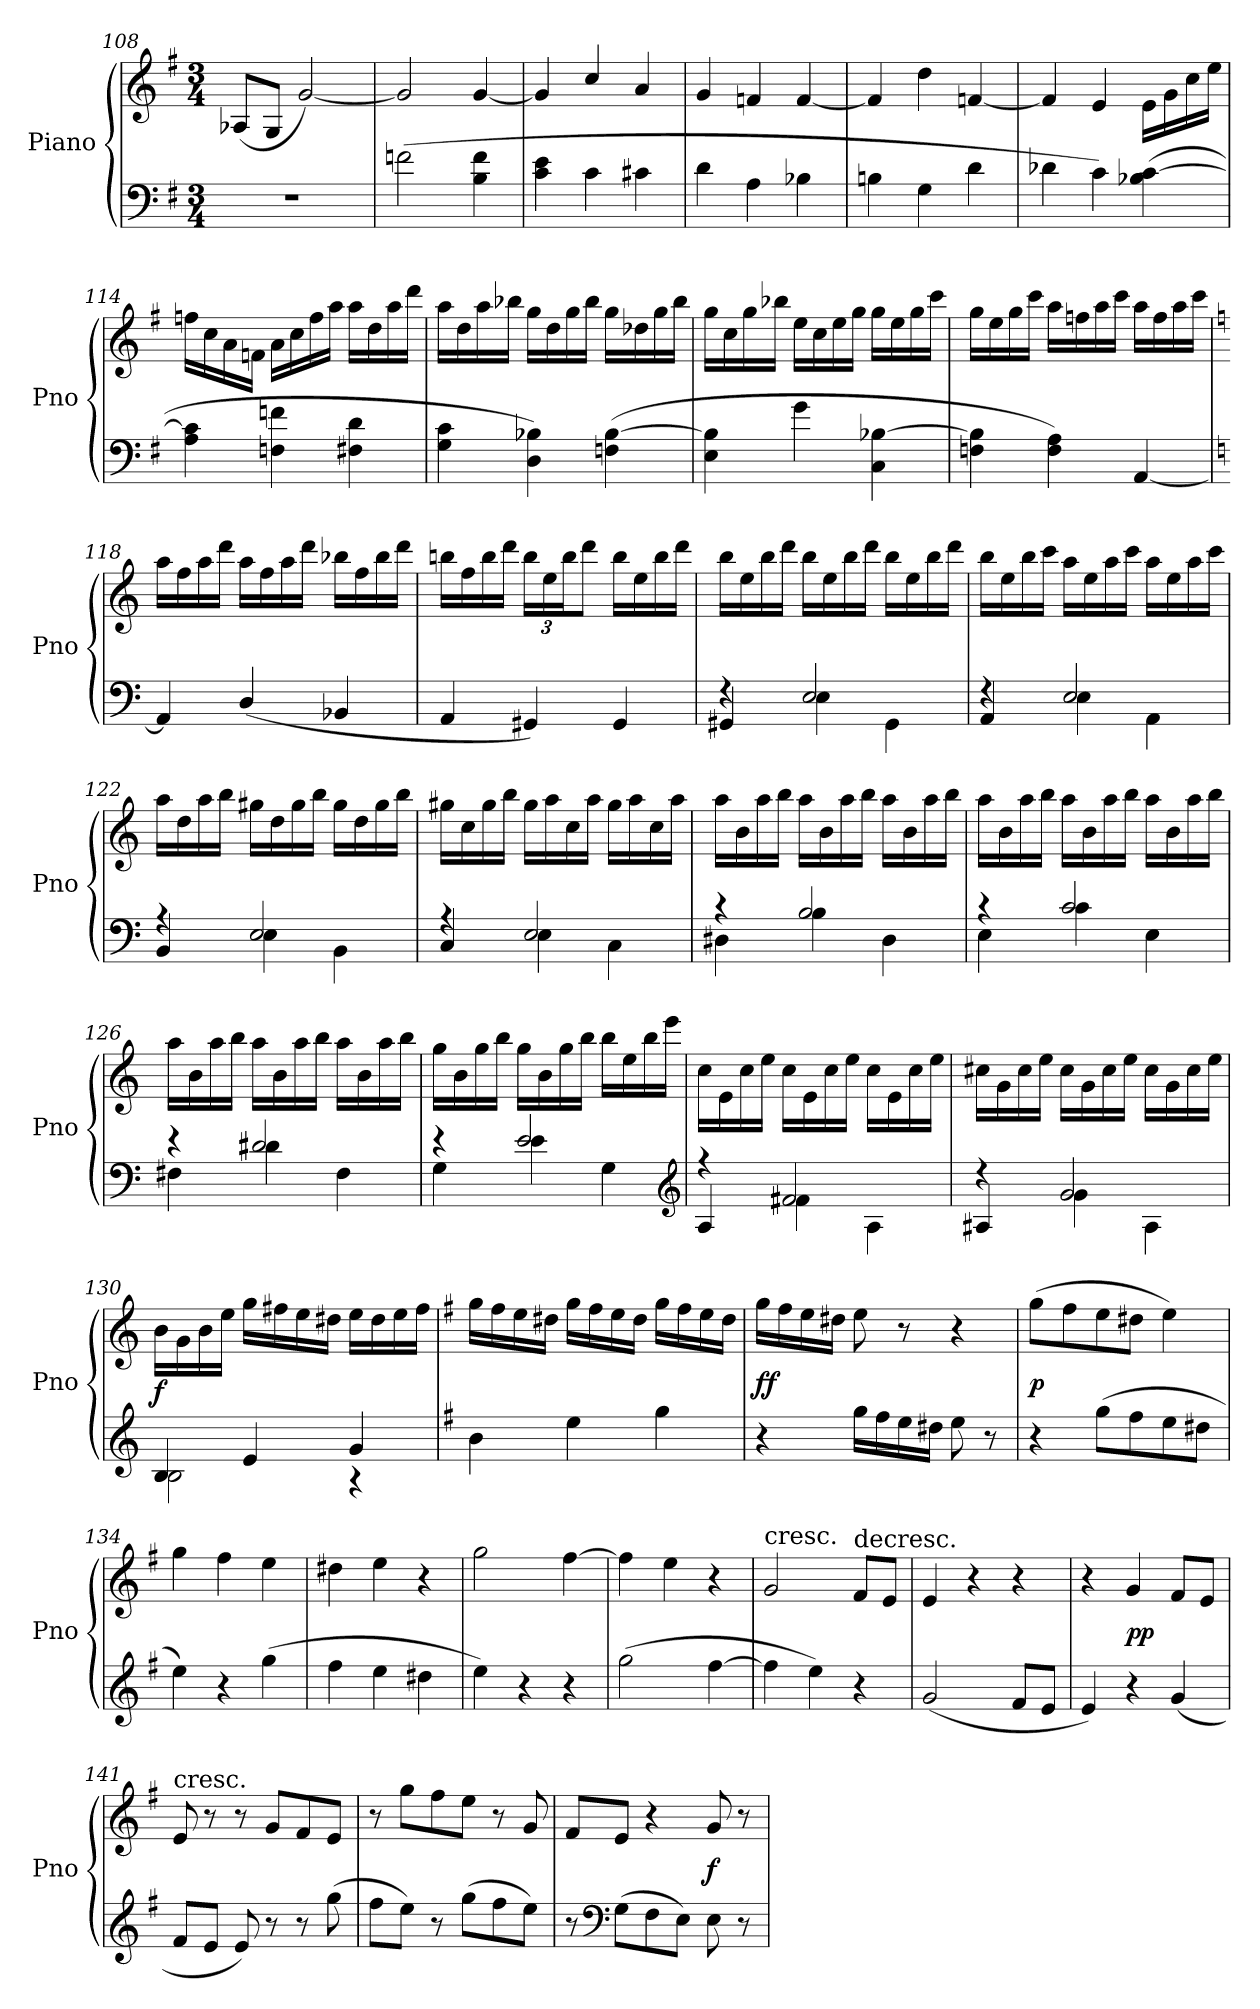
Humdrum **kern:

**kern	**kern	**dynam
*part1	*part1	*part1
*staff2	*staff1	*staff1/2
*I"Piano	*	*
*I'Pno	*	*
*clefF4	*clefG2	*
*k[f#]	*k[f#]	*
*e:	*e:	*
*M3/4	*M3/4	*
=108	=108	=108
2.r	(8A-X/L	.
.	8G/J	.
.	[2g/)	.
=109	=109	=109
(2fn\	2g/]	.
4B\ 4f\	[4g/	.
=110	=110	=110
4c\ 4e\	4g/]	.
4c\	4cc/	.
4c#X\	4a/	.
=111	=111	=111
4d\	4g/	.
4A\	4fn/	.
4B-X\	[4f/	.
=112	=112	=112
4Bn\	4f/]	.
4G\	4dd\	.
4d\	[4fn/	.
=113	=113	=113
4d-X\	4f/]	.
4c\)	4e/	.
(4B-X\ [4c\	16e\LL	.
.	16g\	.
.	16cc\	.
.	16ee\JJ	.
=114	=114	=114
4A\ 4c]\	16ffn\LL	.
.	16cc\	.
.	16a\	.
.	16fn\JJ	.
4Fn\ 4fn\	16a\LL	.
.	16cc\	.
.	16ff\	.
.	16aa\JJ	.
4F#X\ 4d\	16aa\LL	.
.	16dd\	.
.	16aa\	.
.	16ddd\JJ	.
=115	=115	=115
4G\ 4c\	16aa\LL	.
.	16dd\	.
.	16aa\	.
.	16bb-X\JJ	.
4D\ 4B-X\)	16gg\LL	.
.	16dd\	.
.	16gg\	.
.	16bb-\JJ	.
(4Fn\ [4B-\	16gg\LL	.
.	16dd-X\	.
.	16gg\	.
.	16bb-\JJ	.
=116	=116	=116
4E\ 4B-]\	16gg\LL	.
.	16cc\	.
.	16gg\	.
.	16bb-X\JJ	.
4g\	16ee\LL	.
.	16cc\	.
.	16ee\	.
.	16gg\JJ	.
4C\ [4B-X\	16gg\LL	.
.	16ee\	.
.	16gg\	.
.	16ccc\JJ	.
=117	=117	=117
4Fn\ 4B-]\	16gg\LL	.
.	16ee\	.
.	16gg\	.
.	16ccc\JJ	.
4F\ 4A\)	16aa\LL	.
.	16ffn\	.
.	16aa\	.
.	16ccc\JJ	.
[4AA/	16aa\LL	.
.	16ff\	.
.	16aa\	.
.	16ccc\JJ	.
=118	=118	=118
*k[]	*k[]	*
4AA/]	16aa\LL	.
.	16ff\	.
.	16aa\	.
.	16ddd\JJ	.
(4D/	16aa\LL	.
.	16ff\	.
.	16aa\	.
.	16ddd\JJ	.
4BB-X/	16bb-X\LL	.
.	16ff\	.
.	16bb-\	.
.	16ddd\JJ	.
=119	=119	=119
4AA/	16bbn\LL	.
.	16ff\	.
.	16bb\	.
.	16ddd\JJ	.
4GG#X/)	24bb\LL	.
.	24ee\	.
.	24bb\J	.
.	8ddd\J	.
4GG#/	16bb\LL	.
.	16ee\	.
.	16bb\	.
.	16ddd\JJ	.
=120	=120	=120
*^	*	*
4r	4GG#X/	16bb\LL	.
.	.	16ee\	.
.	.	16bb\	.
.	.	16ddd\JJ	.
2E/	4E\	16bb\LL	.
.	.	16ee\	.
.	.	16bb\	.
.	.	16ddd\JJ	.
.	4GG#\	16bb\LL	.
.	.	16ee\	.
.	.	16bb\	.
.	.	16ddd\JJ	.
=121	=121	=121	=121
4r	4AA/	16bb\LL	.
.	.	16ee\	.
.	.	16bb\	.
.	.	16ccc\JJ	.
2E/	4E\	16aa\LL	.
.	.	16ee\	.
.	.	16aa\	.
.	.	16ccc\JJ	.
.	4AA\	16aa\LL	.
.	.	16ee\	.
.	.	16aa\	.
.	.	16ccc\JJ	.
=122	=122	=122	=122
4r	4BB/	16aa\LL	.
.	.	16dd\	.
.	.	16aa\	.
.	.	16bb\JJ	.
2E/	4E\	16gg#X\LL	.
.	.	16dd\	.
.	.	16gg#\	.
.	.	16bb\JJ	.
.	4BB\	16gg#\LL	.
.	.	16dd\	.
.	.	16gg#\	.
.	.	16bb\JJ	.
=123	=123	=123	=123
4r	4C/	16gg#X\LL	.
.	.	16cc\	.
.	.	16gg#\	.
.	.	16bb\JJ	.
2E/	4E\	16gg#\LL	.
.	.	16aa\	.
.	.	16cc\	.
.	.	16aa\JJ	.
.	4C\	16gg#\LL	.
.	.	16aa\	.
.	.	16cc\	.
.	.	16aa\JJ	.
=124	=124	=124	=124
4r	4D#X\	16aa\LL	.
.	.	16b\	.
.	.	16aa\	.
.	.	16bb\JJ	.
2B/	4B\	16aa\LL	.
.	.	16b\	.
.	.	16aa\	.
.	.	16bb\JJ	.
.	4D#\	16aa\LL	.
.	.	16b\	.
.	.	16aa\	.
.	.	16bb\JJ	.
=125	=125	=125	=125
4r	4E\	16aa\LL	.
.	.	16b\	.
.	.	16aa\	.
.	.	16bb\JJ	.
2c/	4c\	16aa\LL	.
.	.	16b\	.
.	.	16aa\	.
.	.	16bb\JJ	.
.	4E\	16aa\LL	.
.	.	16b\	.
.	.	16aa\	.
.	.	16bb\JJ	.
=126	=126	=126	=126
4r	4F#X\	16aa\LL	.
.	.	16b\	.
.	.	16aa\	.
.	.	16bb\JJ	.
2d#X/	4d#X\	16aa\LL	.
.	.	16b\	.
.	.	16aa\	.
.	.	16bb\JJ	.
.	4F#\	16aa\LL	.
.	.	16b\	.
.	.	16aa\	.
.	.	16bb\JJ	.
=127	=127	=127	=127
4r	4G\	16gg\LL	.
.	.	16b\	.
.	.	16gg\	.
.	.	16bb\JJ	.
2e/	4e\	16gg\LL	.
.	.	16b\	.
.	.	16gg\	.
.	.	16bb\JJ	.
.	4G\	16bb\LL	.
.	.	16ee\	.
.	.	16bb\	.
.	.	16eee\JJ	.
*clefG2	*	*	*
=128	=128	=128	=128
4r	4A/	16cc\LL	.
.	.	16e\	.
.	.	16cc\	.
.	.	16ee\JJ	.
2f#X/	4f#X\	16cc\LL	.
.	.	16e\	.
.	.	16cc\	.
.	.	16ee\JJ	.
.	4A\	16cc\LL	.
.	.	16e\	.
.	.	16cc\	.
.	.	16ee\JJ	.
=129	=129	=129	=129
4r	4A#X/	16cc#X\LL	.
.	.	16g\	.
.	.	16cc#\	.
.	.	16ee\JJ	.
2g/	4g\	16cc#\LL	.
.	.	16g\	.
.	.	16cc#\	.
.	.	16ee\JJ	.
.	4A#\	16cc#\LL	.
.	.	16g\	.
.	.	16cc#\	.
.	.	16ee\JJ	.
=130	=130	=130	=130
4B/	2B\	16b\LL	f
.	.	16g\	.
.	.	16b\	.
.	.	16ee\JJ	.
4e/	.	16gg\LL	.
.	.	16ff#X\	.
.	.	16ee\	.
.	.	16dd#X\JJ	.
4g/	4r	16ee\LL	.
.	.	16dd#\	.
.	.	16ee\	.
.	.	16ff#\JJ	.
*v	*v	*	*
=131	=131	=131
*k[f#]	*k[f#]	*
4b\	16gg\LL	.
.	16ff#\	.
.	16ee\	.
.	16dd#X\JJ	.
4ee\	16gg\LL	.
.	16ff#\	.
.	16ee\	.
.	16dd#\JJ	.
4gg\	16gg\LL	.
.	16ff#\	.
.	16ee\	.
.	16dd#\JJ	.
=132	=132	=132
4r	16gg\LL	ff
.	16ff#\	.
.	16ee\	.
.	16dd#X\JJ	.
16gg\LL	8ee\	.
16ff#\	.	.
16ee\	8r	.
16dd#X\JJ	.	.
8ee\	4r	.
8r	.	.
=133	=133	=133
4r	(8gg\L	p
.	8ff#\	.
(8gg\L	8ee\	.
8ff#\	8dd#X\J	.
8ee\	4ee\)	.
8dd#X\J	.	.
=134	=134	=134
4ee\)	4gg\	.
4r	4ff#\	.
(4gg\	4ee\	.
=135	=135	=135
4ff#\	4dd#X\	.
4ee\	4ee\	.
4dd#X\	4r	.
=136	=136	=136
4ee\)	2gg\	.
4r	.	.
4r	[4ff#\	.
=137	=137	=137
(2gg\	4ff#\]	.
.	4ee\	.
[4ff#\	4r	.
=138	=138	=138
!	!LO:TX:t=cresc.	!
4ff#\]	2g/	.
4ee\)	.	.
!	!LO:TX:t=decresc.	!
4r	8f#/L	.
.	8e/J	.
=139	=139	=139
(2g/	4e/	.
.	4r	.
8f#/L	4r	.
8e/J	.	.
=140	=140	=140
4e/)	4r	.
4r	4g/	pp
(4g/	8f#/L	.
.	8e/J	.
=141	=141	=141
!	!LO:TX:t=cresc.	!
8f#/L	8e/	.
8e/J	8r	.
8e/)	8r	.
8r	8g/L	.
8r	8f#/	.
(8gg\	8e/J	.
=142	=142	=142
8ff#\L	8r	.
8ee\J)	8gg\L	.
8r	8ff#\	.
(8gg\L	8ee\J	.
8ff#\	8r	.
8ee\J)	8g/	.
=143	=143	=143
8r	8f#/L	.
*clefF4	*	*
(8G\L	8e/J	.
8F#\	4r	.
8E\J)	.	.
8E\	8g/	f
8r	8r	.
=	=	=
*-	*-	*-
